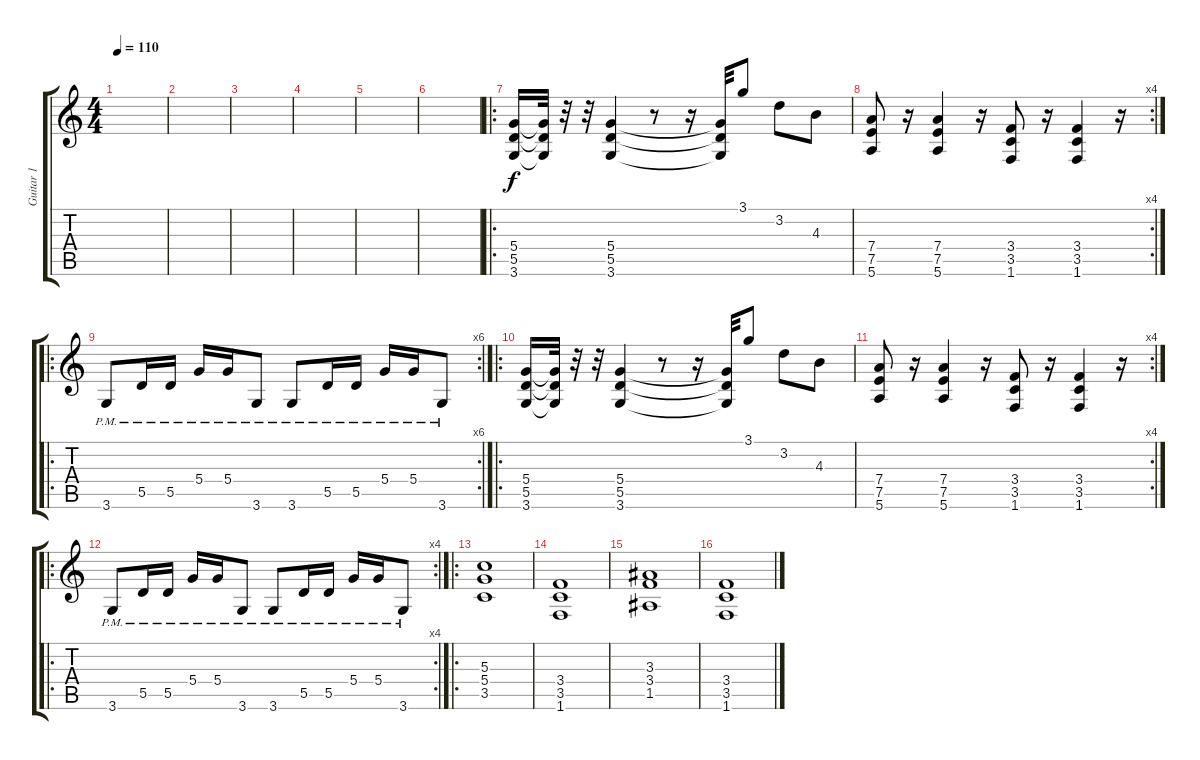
\track ("Guitar 1" "Guitar 1") {instrument distortionguitar}
\staff {score tabs}
\tuning (E4 B3 G3 D3 A2 E2) {hide}
\ts (4 4)
\tempo 110
\clef g2
\ks c
|
|
|
|
|
|
\ro
(5.4 5.5 3.6).16{volume 12} (5.4{t} 5.5{t} 3.6{t}).32 r.32 r.32 (5.4 5.5 3.6).4 r.8 r.16 (5.4{t} 5.5{t} 3.6{t}).32 3.1.8 3.2.8 4.3.8 |
\rc 4
(7.4 7.5 5.6).8 r.16 (7.4 7.5 5.6).4 r.16 (3.4 3.5 1.6).8 r.16 (3.4 3.5 1.6).4 r.16 |
\ro
\rc 6
3.6{pm}.8 5.5{pm}.16 5.5{pm}.16 5.4{pm}.16 5.4{pm}.16 3.6{pm}.8 3.6{pm}.8 5.5{pm}.16 5.5{pm}.16 5.4{pm}.16 5.4{pm}.16 3.6{pm}.8 |
\ro
(5.4 5.5 3.6).16 (5.4{t} 5.5{t} 3.6{t}).32 r.32 r.32 (5.4 5.5 3.6).4 r.8 r.16 (5.4{t} 5.5{t} 3.6{t}).32 3.1.8 3.2.8 4.3.8 |
\rc 4
(7.4 7.5 5.6).8 r.16 (7.4 7.5 5.6).4 r.16 (3.4 3.5 1.6).8 r.16 (3.4 3.5 1.6).4 r.16 |
\ro
\rc 4
3.6{pm}.8 5.5{pm}.16 5.5{pm}.16 5.4{pm}.16 5.4{pm}.16 3.6{pm}.8 3.6{pm}.8 5.5{pm}.16 5.5{pm}.16 5.4{pm}.16 5.4{pm}.16 3.6{pm}.8 |
\ro
(5.3 5.4 3.5).1 |
(3.4 3.5 1.6).1 |
(3.3 3.4 1.5).1 |
(3.4 3.5 1.6).1
